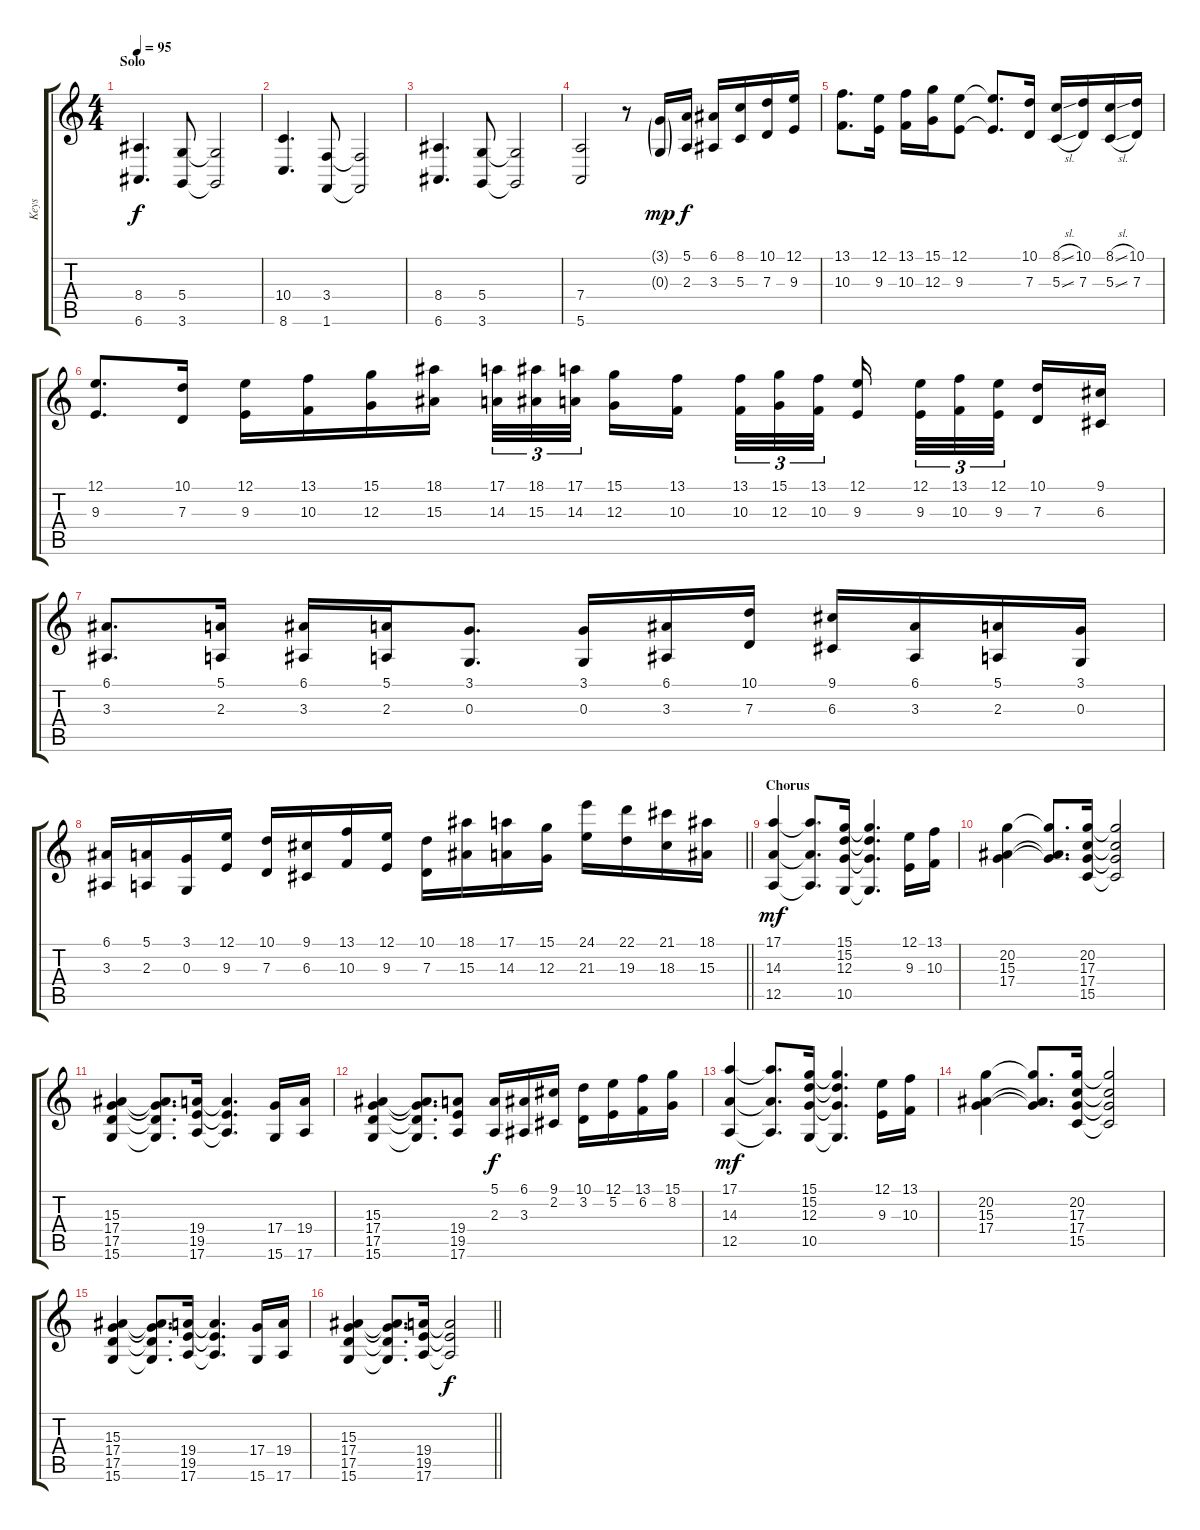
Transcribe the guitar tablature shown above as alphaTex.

\track ("Keys" "Keys") {instrument stringensemble1}
\staff {score tabs}
\tuning (E4 B3 G3 D3 A2 E2) {hide}
\ts (4 4)
\section ("" "Solo")
\tempo 95
\clef g2
\ks c
(8.4 6.6).4{d dy f} (5.4 3.6).8 (5.4{t} 3.6{t}).2 |
(10.4 8.6).4{d} (3.4 1.6).8 (3.4{t} 1.6{t}).2 |
(8.4 6.6).4{d} (5.4 3.6).8 (5.4{t} 3.6{t}).2 |
(7.4 5.6).2 r.8 (3.1{g} 0.3{g}).16{dy mp} (5.1 2.3).16{dy f} (6.1 3.3).16 (8.1 5.3).16 (10.1 7.3).16 (12.1 9.3).16 |
(13.1 10.3).8{d} (12.1 9.3).16 (13.1 10.3).16 (15.1 12.3).16 (12.1 9.3).8 (12.1{t} 9.3{t}).8{d} (10.1 7.3).16 (8.1{sl} 5.3{sl}).16 (10.1 7.3).16 (8.1{sl} 5.3{sl}).16 (10.1 7.3).16 |
(12.1 9.3).8{d} (10.1 7.3).16 (12.1 9.3).16 (13.1 10.3).16 (15.1 12.3).16 (18.1 15.3).16 (17.1 14.3).32{tu (3 2)} (18.1 15.3).32{tu (3 2)} (17.1 14.3).32{tu (3 2) beam splitsecondary} (15.1 12.3).16 (13.1 10.3).16{beam splitsecondary} (13.1 10.3).32{tu (3 2)} (15.1 12.3).32{tu (3 2)} (13.1 10.3).32{tu (3 2)} (12.1 9.3).16{beam splitsecondary} (12.1 9.3).32{tu (3 2)} (13.1 10.3).32{tu (3 2)} (12.1 9.3).32{tu (3 2) beam splitsecondary} (10.1 7.3).16 (9.1 6.3).16 |
(6.1 3.3).8{d} (5.1 2.3).16 (6.1 3.3).16 (5.1 2.3).16 (3.1 0.3).8{d} (3.1 0.3).16 (6.1 3.3).16 (10.1 7.3).16 (9.1 6.3).16 (6.1 3.3).16 (5.1 2.3).16 (3.1 0.3).16 |
\barLineRight lightlight
(6.1 3.3).16 (5.1 2.3).16 (3.1 0.3).16 (12.1 9.3).16 (10.1 7.3).16 (9.1 6.3).16 (13.1 10.3).16 (12.1 9.3).16 (10.1 7.3).16 (18.1 15.3).16 (17.1 14.3).16 (15.1 12.3).16 (24.1 21.3).16 (22.1 19.3).16 (21.1 18.3).16 (18.1 15.3).16 |
\section ("" "Chorus")
(17.1 14.3 12.5).4{dy mf} (17.1{t} 14.3{t} 12.5{t}).8{d} (15.1 15.2 12.3 10.5).16 (15.1{t} 15.2{t} 12.3{t} 10.5{t}).4{d} (12.1 9.3).16 (13.1 10.3).16 |
(20.2 15.3 17.4).4 (20.2{t} 15.3{t} 17.4{t}).8{d} (20.2 17.3 17.4 15.5).16 (20.2{t} 17.3{t} 17.4{t} 15.5{t}).2 |
(15.3 17.4 17.5 15.6).4 (15.3{t} 17.4{t} 17.5{t} 15.6{t}).8{d} (19.4 19.5 17.6).16 (19.4{t} 19.5{t} 17.6{t}).4{d} (17.4 15.6).16 (19.4 17.6).16 |
(15.3 17.4 17.5 15.6).4 (15.3{t} 17.4{t} 17.5{t} 15.6{t}).8{d} (19.4 19.5 17.6).8 (5.1 2.3).16{dy f} (6.1 3.3).16 (9.1 2.2).16 (10.1 3.2).16 (12.1 5.2).16 (13.1 6.2).16 (15.1 8.2).16 |
(17.1 14.3 12.5).4{dy mf} (17.1{t} 14.3{t} 12.5{t}).8{d} (15.1 15.2 12.3 10.5).16 (15.1{t} 15.2{t} 12.3{t} 10.5{t}).4{d} (12.1 9.3).16 (13.1 10.3).16 |
(20.2 15.3 17.4).4 (20.2{t} 15.3{t} 17.4{t}).8{d} (20.2 17.3 17.4 15.5).16 (20.2{t} 17.3{t} 17.4{t} 15.5{t}).2 |
(15.3 17.4 17.5 15.6).4 (15.3{t} 17.4{t} 17.5{t} 15.6{t}).8{d} (19.4 19.5 17.6).16 (19.4{t} 19.5{t} 17.6{t}).4{d} (17.4 15.6).16 (19.4 17.6).16 |
\barLineRight lightlight
(15.3 17.4 17.5 15.6).4 (15.3{t} 17.4{t} 17.5{t} 15.6{t}).8{d} (19.4 19.5 17.6).16 (19.4{t} 19.5{t} 17.6{t}).2{dy f}
